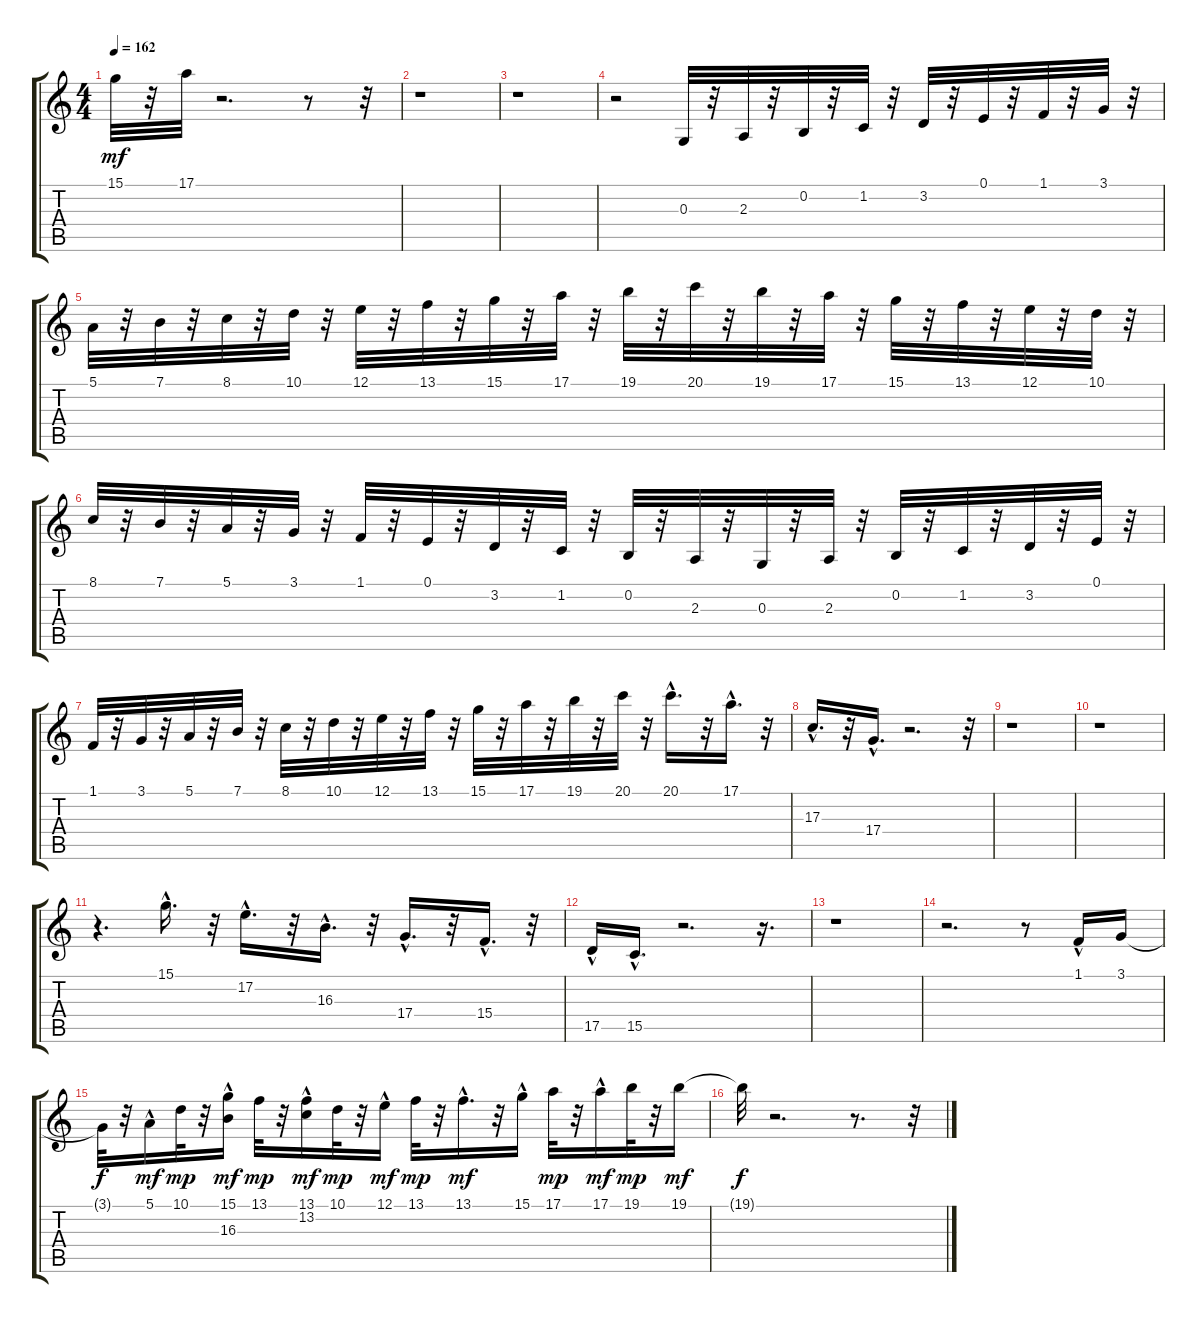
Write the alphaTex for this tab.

\track "" {instrument melodictom}
\staff {score tabs}
\tuning (E4 B3 G3 D3 A2 E2) {hide}
\ts (4 4)
\tempo 162
\clef g2
\ks c
15.1.32{dy mf} r.32 17.1.32 r.2{d} r.8 r.32 |
r.1 |
r.1 |
r.2 0.3.32 r.32 2.3.32 r.32 0.2.32 r.32 1.2.32 r.32 3.2.32 r.32 0.1.32 r.32 1.1.32 r.32 3.1.32 r.32 |
5.1.32 r.32 7.1.32 r.32 8.1.32 r.32 10.1.32 r.32 12.1.32 r.32 13.1.32 r.32 15.1.32 r.32 17.1.32 r.32 19.1.32 r.32 20.1.32 r.32 19.1.32 r.32 17.1.32 r.32 15.1.32 r.32 13.1.32 r.32 12.1.32 r.32 10.1.32 r.32 |
8.1.32 r.32 7.1.32 r.32 5.1.32 r.32 3.1.32 r.32 1.1.32 r.32 0.1.32 r.32 3.2.32 r.32 1.2.32 r.32 0.2.32 r.32 2.3.32 r.32 0.3.32 r.32 2.3.32 r.32 0.2.32 r.32 1.2.32 r.32 3.2.32 r.32 0.1.32 r.32 |
1.1.32 r.32 3.1.32 r.32 5.1.32 r.32 7.1.32 r.32 8.1.32 r.32 10.1.32 r.32 12.1.32 r.32 13.1.32 r.32 15.1.32 r.32 17.1.32 r.32 19.1.32 r.32 20.1.32 r.32 20.1{hac}.16{d} r.32 17.1{hac}.16{d} r.32 |
17.3{hac}.16{d} r.32 17.4{hac}.16{d} r.2{d} r.32 |
r.1 |
r.1 |
r.4{d} 15.1{hac}.16{d} r.32 17.2{hac}.16{d} r.32 16.3{hac}.16{d} r.32 17.4{hac}.16{d} r.32 15.4{hac}.16{d} r.32 |
17.5{hac}.16 15.5{hac}.16{d} r.2{d} r.16{d} |
r.1 |
r.2{d} r.8 1.1{hac}.16 3.1.16 |
3.1{t}.32{dy f} r.32 5.1{hac}.16{dy mf} 10.1.32{dy mp} r.32 (15.1 16.3{hac}).16{dy mf} 13.1.32{dy mp} r.32 (13.1 13.2{hac}).16{dy mf} 10.1.32{dy mp} r.32 12.1{hac}.16{dy mf} 13.1.32{dy mp} r.32 13.1{hac}.16{d dy mf} r.32 15.1{hac}.16 17.1.32{dy mp} r.32 17.1{hac}.16{dy mf} 19.1.32{dy mp} r.32 19.1.16{dy mf} |
19.1{t}.32{dy f} r.2{d} r.8{d} r.32
